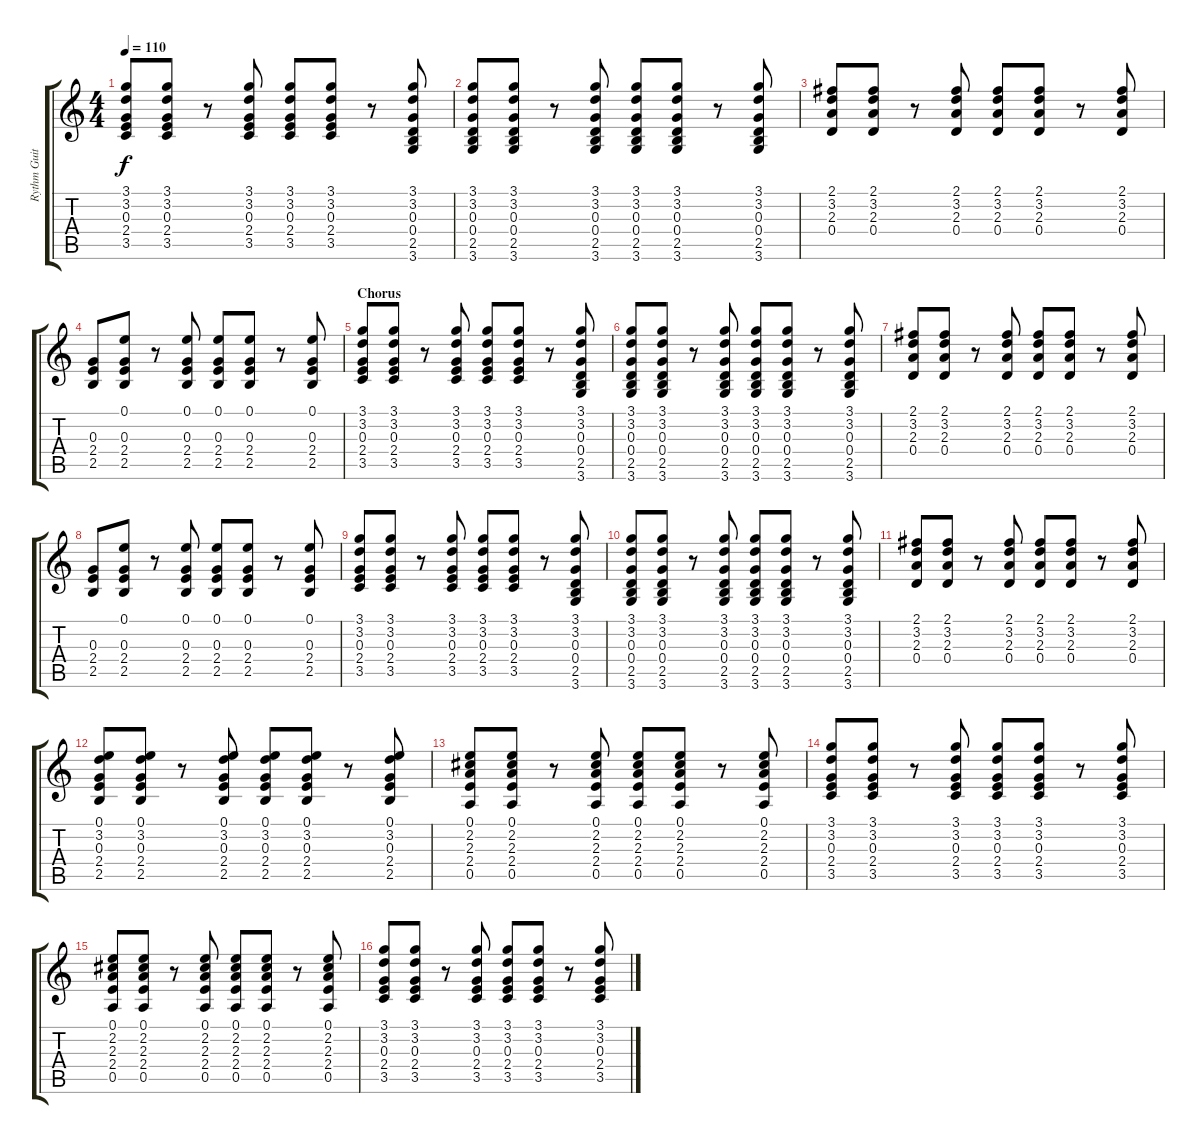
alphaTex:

\track ("Rythm Guitar" "Rythm Guit") {instrument overdrivenguitar}
\staff {score tabs}
\tuning (E4 B3 G3 D3 A2 E2) {hide}
\ts (4 4)
\tempo 110
\clef g2
\ks c
(3.1 3.2 0.3 2.4 3.5).8{dy f} (3.1 3.2 0.3 2.4 3.5).8 r.8 (3.1 3.2 0.3 2.4 3.5).8 (3.1 3.2 0.3 2.4 3.5).8 (3.1 3.2 0.3 2.4 3.5).8 r.8 (3.1 3.2 0.3 0.4 2.5 3.6).8 |
(3.1 3.2 0.3 0.4 2.5 3.6).8 (3.1 3.2 0.3 0.4 2.5 3.6).8 r.8 (3.1 3.2 0.3 0.4 2.5 3.6).8 (3.1 3.2 0.3 0.4 2.5 3.6).8 (3.1 3.2 0.3 0.4 2.5 3.6).8 r.8 (3.1 3.2 0.3 0.4 2.5 3.6).8 |
(2.1 3.2 2.3 0.4).8 (2.1 3.2 2.3 0.4).8 r.8 (2.1 3.2 2.3 0.4).8 (2.1 3.2 2.3 0.4).8 (2.1 3.2 2.3 0.4).8 r.8 (2.1 3.2 2.3 0.4).8 |
(0.3 2.4 2.5).8 (0.1 0.3 2.4 2.5).8 r.8 (0.1 0.3 2.4 2.5).8 (0.1 0.3 2.4 2.5).8 (0.1 0.3 2.4 2.5).8 r.8 (0.1 0.3 2.4 2.5).8 |
\section ("" "Chorus")
(3.1 3.2 0.3 2.4 3.5).8 (3.1 3.2 0.3 2.4 3.5).8 r.8 (3.1 3.2 0.3 2.4 3.5).8 (3.1 3.2 0.3 2.4 3.5).8 (3.1 3.2 0.3 2.4 3.5).8 r.8 (3.1 3.2 0.3 0.4 2.5 3.6).8 |
(3.1 3.2 0.3 0.4 2.5 3.6).8 (3.1 3.2 0.3 0.4 2.5 3.6).8 r.8 (3.1 3.2 0.3 0.4 2.5 3.6).8 (3.1 3.2 0.3 0.4 2.5 3.6).8 (3.1 3.2 0.3 0.4 2.5 3.6).8 r.8 (3.1 3.2 0.3 0.4 2.5 3.6).8 |
(2.1 3.2 2.3 0.4).8 (2.1 3.2 2.3 0.4).8 r.8 (2.1 3.2 2.3 0.4).8 (2.1 3.2 2.3 0.4).8 (2.1 3.2 2.3 0.4).8 r.8 (2.1 3.2 2.3 0.4).8 |
(0.3 2.4 2.5).8 (0.1 0.3 2.4 2.5).8 r.8 (0.1 0.3 2.4 2.5).8 (0.1 0.3 2.4 2.5).8 (0.1 0.3 2.4 2.5).8 r.8 (0.1 0.3 2.4 2.5).8 |
(3.1 3.2 0.3 2.4 3.5).8 (3.1 3.2 0.3 2.4 3.5).8 r.8 (3.1 3.2 0.3 2.4 3.5).8 (3.1 3.2 0.3 2.4 3.5).8 (3.1 3.2 0.3 2.4 3.5).8 r.8 (3.1 3.2 0.3 0.4 2.5 3.6).8 |
(3.1 3.2 0.3 0.4 2.5 3.6).8 (3.1 3.2 0.3 0.4 2.5 3.6).8 r.8 (3.1 3.2 0.3 0.4 2.5 3.6).8 (3.1 3.2 0.3 0.4 2.5 3.6).8 (3.1 3.2 0.3 0.4 2.5 3.6).8 r.8 (3.1 3.2 0.3 0.4 2.5 3.6).8 |
(2.1 3.2 2.3 0.4).8 (2.1 3.2 2.3 0.4).8 r.8 (2.1 3.2 2.3 0.4).8 (2.1 3.2 2.3 0.4).8 (2.1 3.2 2.3 0.4).8 r.8 (2.1 3.2 2.3 0.4).8 |
(0.1 3.2 0.3 2.4 2.5).8 (0.1 3.2 0.3 2.4 2.5).8 r.8 (0.1 3.2 0.3 2.4 2.5).8 (0.1 3.2 0.3 2.4 2.5).8 (0.1 3.2 0.3 2.4 2.5).8 r.8 (0.1 3.2 0.3 2.4 2.5).8 |
(0.1 2.2 2.3 2.4 0.5).8 (0.1 2.2 2.3 2.4 0.5).8 r.8 (0.1 2.2 2.3 2.4 0.5).8 (0.1 2.2 2.3 2.4 0.5).8 (0.1 2.2 2.3 2.4 0.5).8 r.8 (0.1 2.2 2.3 2.4 0.5).8 |
(3.1 3.2 0.3 2.4 3.5).8 (3.1 3.2 0.3 2.4 3.5).8 r.8 (3.1 3.2 0.3 2.4 3.5).8 (3.1 3.2 0.3 2.4 3.5).8 (3.1 3.2 0.3 2.4 3.5).8 r.8 (3.1 3.2 0.3 2.4 3.5).8 |
(0.1 2.2 2.3 2.4 0.5).8 (0.1 2.2 2.3 2.4 0.5).8 r.8 (0.1 2.2 2.3 2.4 0.5).8 (0.1 2.2 2.3 2.4 0.5).8 (0.1 2.2 2.3 2.4 0.5).8 r.8 (0.1 2.2 2.3 2.4 0.5).8 |
(3.1 3.2 0.3 2.4 3.5).8 (3.1 3.2 0.3 2.4 3.5).8 r.8 (3.1 3.2 0.3 2.4 3.5).8 (3.1 3.2 0.3 2.4 3.5).8 (3.1 3.2 0.3 2.4 3.5).8 r.8 (3.1 3.2 0.3 2.4 3.5).8
